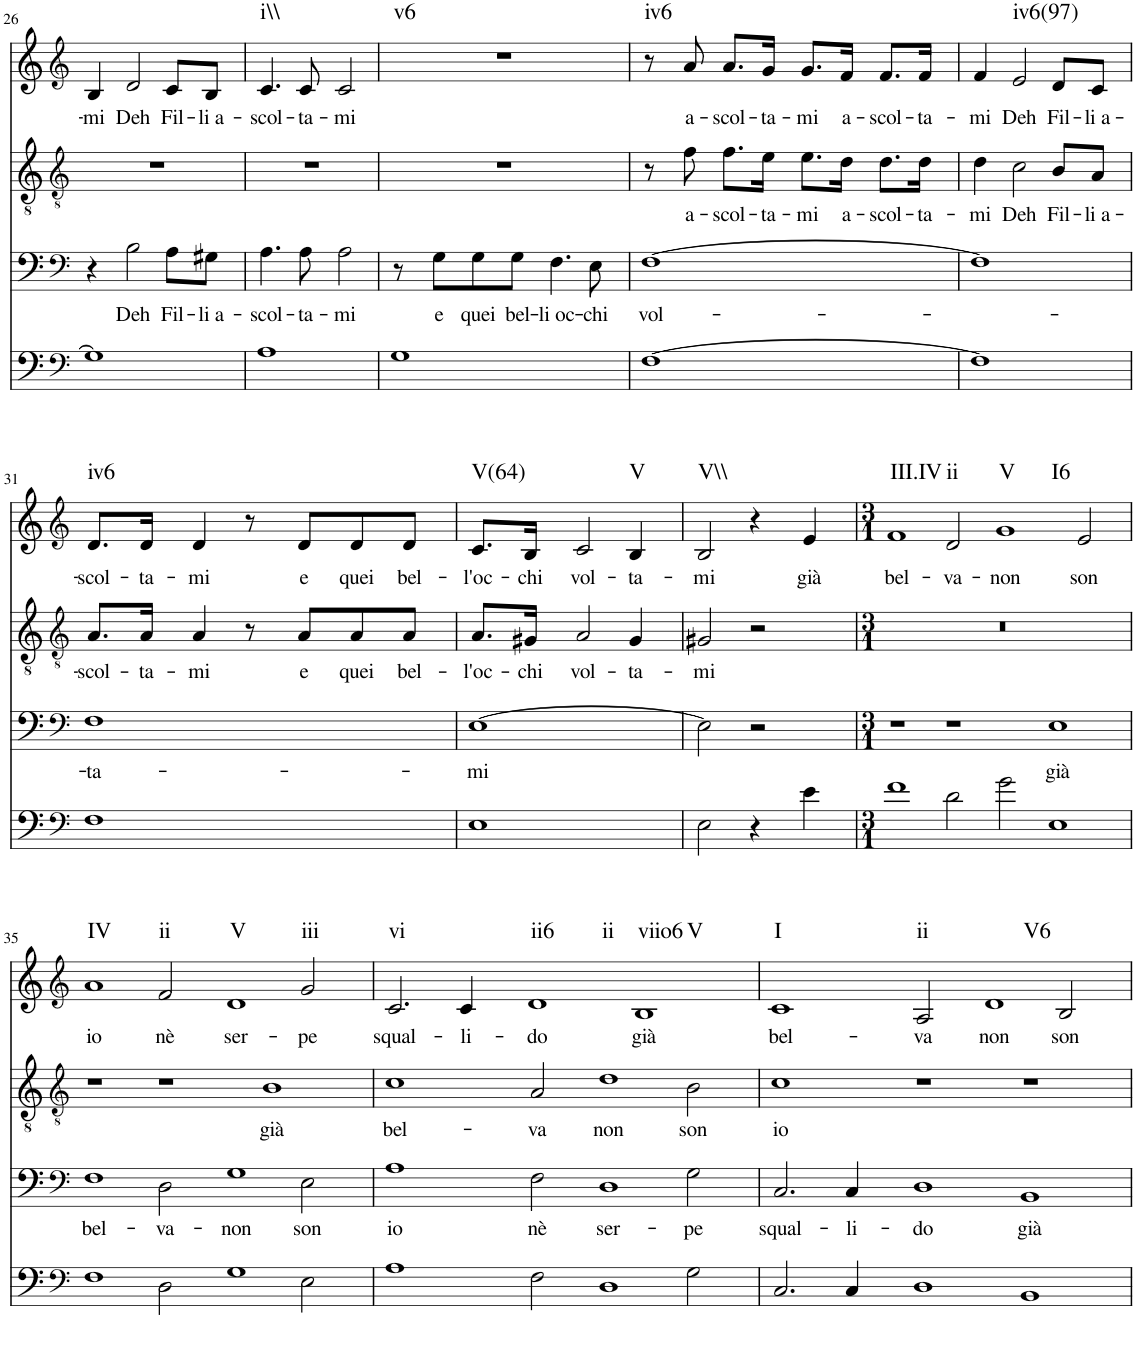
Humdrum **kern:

**kern	**kern	**text	**kern	**text	**kern	**text	**harte
*part4	*part3	*part3	*part2	*part2	*part1	*part1	*part1
*staff4	*staff3	*staff3	*staff2	*staff2	*staff1	*staff1	*
*I"unbenannt4	*I"unbenannt3	*	*I"unbenannt2	*	*I"unbenannt1	*	*
!!LO:PB:g=z
*clefF4	*clefF4	*	*clefGv2	*	*clefG2	*	*
*k[]	*k[]	*	*k[]	*	*k[]	*	*
*M4/4	*M4/4	*	*M4/4	*	*M4/4	*	*
=26	=26	=26	=26	=26	=26	=26	=26
!	!	!	!	!	!	!LO:LY:b	!
1G#]	4r	.	1r	.	4B/	mi	.
!	!	!LO:LY:b	!	!	!	!LO:LY:b	!
.	2B\	Deh	.	.	2d/	Deh	.
!	!	!LO:LY:b	!	!	!	!LO:LY:b	!
.	8A\L	Fil-	.	.	8c/L	Fil-	.
!	!	!LO:LY:b	!	!	!	!LO:LY:b	!
.	8G#X\J	li a-	.	.	8B/J	li a-	.
=27	=27	=27	=27	=27	=27	=27	=27
!	!	!LO:LY:b	!	!	!	!LO:LY:b	!LO:H:kt=i\\
1A	4.A\	scol-	1r	.	4.c/	scol-	N
!	!	!LO:LY:b	!	!	!	!LO:LY:b	!
.	8A\	ta-	.	.	8c/	ta-	.
!	!	!LO:LY:b	!	!	!	!LO:LY:b	!
.	2A\	mi	.	.	2c/	mi	.
=28	=28	=28	=28	=28	=28	=28	=28
!	!	!	!	!	!	!	!LO:H:kt=v6
1G	8r	.	1r	.	1r	.	N
!	!	!LO:LY:b	!	!	!	!	!
.	8G\L	e	.	.	.	.	.
!	!	!LO:LY:b	!	!	!	!	!
.	8G\	quei	.	.	.	.	.
!	!	!LO:LY:b	!	!	!	!	!
.	8G\J	bel-	.	.	.	.	.
!	!	!LO:LY:b	!	!	!	!	!
.	4.F\	li oc-	.	.	.	.	.
!	!	!LO:LY:b	!	!	!	!	!
.	8E\	chi	.	.	.	.	.
=29	=29	=29	=29	=29	=29	=29	=29
!	!	!LO:LY:b	!	!	!	!	!LO:H:kt=iv6
[1F	[1F	vol-	8r	.	8r	.	N
!	!	!	!	!LO:LY:b	!	!LO:LY:b	!
.	.	.	8f\	a-	8a/	a-	.
!	!	!	!	!LO:LY:b	!	!LO:LY:b	!
.	.	.	8.f\L	scol-	8.a/L	scol-	.
!	!	!	!	!LO:LY:b	!	!LO:LY:b	!
.	.	.	16e\Jk	ta-	16g/Jk	ta-	.
!	!	!	!	!LO:LY:b	!	!LO:LY:b	!
.	.	.	8.e\L	mi	8.g/L	mi	.
!	!	!	!	!LO:LY:b	!	!LO:LY:b	!
.	.	.	16d\Jk	a-	16f/Jk	a-	.
!	!	!	!	!LO:LY:b	!	!LO:LY:b	!
.	.	.	8.d\L	scol-	8.f/L	scol-	.
!	!	!	!	!LO:LY:b	!	!LO:LY:b	!
.	.	.	16d\Jk	ta-	16f/Jk	ta-	.
=30	=30	=30	=30	=30	=30	=30	=30
!	!	!	!	!LO:LY:b	!	!LO:LY:b	!
1F]	1F]	.	4d\	mi	4f/	mi	.
!	!	!	!	!LO:LY:b	!	!LO:LY:b	!LO:H:kt=iv6(97)
.	.	.	2c\	Deh	2e/	Deh	N
!	!	!	!	!LO:LY:b	!	!LO:LY:b	!
.	.	.	8B/L	Fil-	8d/L	Fil-	.
!	!	!	!	!LO:LY:b	!	!LO:LY:b	!
.	.	.	8A/J	li a-	8c/J	li a-	.
!!LO:LB:g=z
=31	=31	=31	=31	=31	=31	=31	=31
*clefF4	*clefF4	*	*clefGv2	*	*clefG2	*	*
!	!	!LO:LY:b	!	!LO:LY:b	!	!LO:LY:b	!LO:H:kt=iv6
1F	1F	ta-	8.A/L	scol-	8.d/L	scol-	N
!	!	!	!	!LO:LY:b	!	!LO:LY:b	!
.	.	.	16A/Jk	ta-	16d/Jk	ta-	.
!	!	!	!	!LO:LY:b	!	!LO:LY:b	!
.	.	.	4A/	mi	4d/	mi	.
.	.	.	8r	.	8r	.	.
!	!	!	!	!LO:LY:b	!	!LO:LY:b	!
.	.	.	8A/L	e	8d/L	e	.
!	!	!	!	!LO:LY:b	!	!LO:LY:b	!
.	.	.	8A/	quei	8d/	quei	.
!	!	!	!	!LO:LY:b	!	!LO:LY:b	!
.	.	.	8A/J	bel-	8d/J	bel-	.
=32	=32	=32	=32	=32	=32	=32	=32
!	!	!LO:LY:b	!	!LO:LY:b	!	!LO:LY:b	!LO:H:kt=V(64)
1E	[1E	mi	8.A/L	l'oc-	8.c/L	l'oc-	N
!	!	!	!	!LO:LY:b	!	!LO:LY:b	!
.	.	.	16G#X/Jk	chi	16B/Jk	chi	.
!	!	!	!	!LO:LY:b	!	!LO:LY:b	!
.	.	.	2A/	vol-	2c/	vol-	.
!	!	!	!	!LO:LY:b	!	!LO:LY:b	!LO:H:kt=V
.	.	.	4G#/	ta-	4B/	ta-	N
=33	=33	=33	=33	=33	=33	=33	=33
!	!	!	!	!LO:LY:b	!	!LO:LY:b	!LO:H:kt=V\\
2E\	2E\]	.	2G#X/	mi	2B/	mi	N
4r	2r	.	2r	.	4r	.	.
!	!	!	!	!	!	!LO:LY:b	!
4e\	.	.	.	.	4e/	già	.
=34	=34	=34	=34	=34	=34	=34	=34
*M3/1	*M3/1	*	*M3/1	*	*M3/1	*	*
!	!	!	!	!	!	!LO:LY:b	!LO:H:kt=III.IV
1f	1r	.	0.r	.	1f	bel-	N
!	!	!	!	!	!	!LO:LY:b	!LO:H:kt=ii
2d\	1r	.	.	.	2d/	va-	N
!	!	!	!	!	!	!LO:LY:b	!LO:H:n=1:kt=V
!	!	!	!	!	!	!	!LO:H:n=2:kt=I6
2g\	.	.	.	.	1g	non	N N
!	!	!LO:LY:b	!	!	!	!	!
1E	1E	già	.	.	.	.	.
!	!	!	!	!	!	!LO:LY:b	!
.	.	.	.	.	2e/	son	.
!!LO:LB:g=z
=35	=35	=35	=35	=35	=35	=35	=35
*clefF4	*clefF4	*	*clefGv2	*	*clefG2	*	*
!	!	!LO:LY:b	!	!	!	!LO:LY:b	!LO:H:kt=IV
1F	1F	bel-	1r	.	1a	io	N
!	!	!LO:LY:b	!	!	!	!LO:LY:b	!LO:H:kt=ii
2D\	2D\	va-	1r	.	2f/	nè	N
!	!	!LO:LY:b	!	!	!	!LO:LY:b	!LO:H:kt=V
1G	1G	non	.	.	1d	ser-	N
!	!	!	!	!LO:LY:b	!	!	!
.	.	.	1B	già	.	.	.
!	!	!LO:LY:b	!	!	!	!LO:LY:b	!LO:H:kt=iii
2E\	2E\	son	.	.	2g/	pe	N
=36	=36	=36	=36	=36	=36	=36	=36
!	!	!LO:LY:b	!	!LO:LY:b	!	!LO:LY:b	!LO:H:kt=vi
1A	1A	io	1c	bel-	2.c/	squal-	N
!	!	!	!	!	!	!LO:LY:b	!
.	.	.	.	.	4c/	li-	.
!	!	!LO:LY:b	!	!LO:LY:b	!	!LO:LY:b	!LO:H:n=1:kt=ii6
!	!	!	!	!	!	!	!LO:H:n=2:kt=ii
2F\	2F\	nè	2A/	va	1d	do	N N
!	!	!LO:LY:b	!	!LO:LY:b	!	!	!
1D	1D	ser-	1d	non	.	.	.
!	!	!	!	!	!	!LO:LY:b	!LO:H:n=1:kt=viio6
!	!	!	!	!	!	!	!LO:H:n=2:kt=V
.	.	.	.	.	1B	già	N N
!	!	!LO:LY:b	!	!LO:LY:b	!	!	!
2G\	2G\	pe	2B\	son	.	.	.
=37	=37	=37	=37	=37	=37	=37	=37
!	!	!LO:LY:b	!	!LO:LY:b	!	!LO:LY:b	!LO:H:kt=I
2.C/	2.C/	squal-	1c	io	1c	bel-	N
!	!	!LO:LY:b	!	!	!	!	!
4C/	4C/	li-	.	.	.	.	.
!	!	!LO:LY:b	!	!	!	!LO:LY:b	!LO:H:kt=ii
1D	1D	do	1r	.	2A/	va	N
!	!	!	!	!	!	!LO:LY:b	!LO:H:kt=V6
.	.	.	.	.	1d	non	N
!	!	!LO:LY:b	!	!	!	!	!
1BB	1BB	già	1r	.	.	.	.
!	!	!	!	!	!	!LO:LY:b	!
.	.	.	.	.	2B/	son	.
=	=	=	=	=	=	=	=
*-	*-	*-	*-	*-	*-	*-	*-
